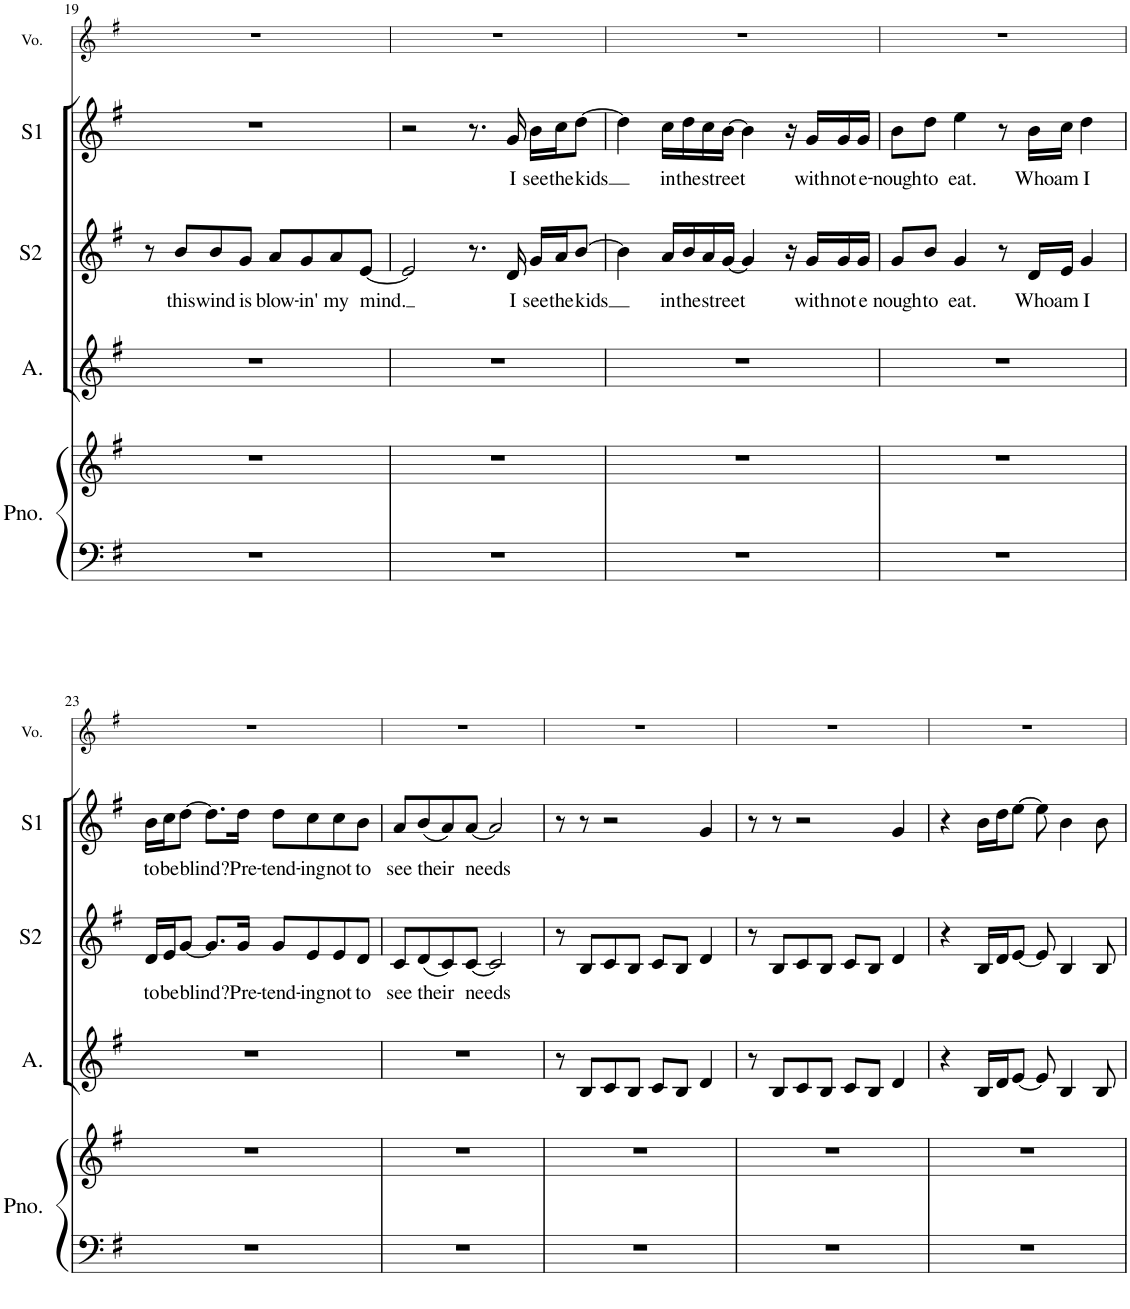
**kern	**kern	**kern	**kern	**text	**kern	**text	**kern
*part5	*part5	*part4	*part3	*part3	*part2	*part2	*part1
*staff6	*staff5	*staff4	*staff3	*staff3	*staff2	*staff2	*staff1
*I"Piano	*	*I"Alto	*I"Soprano 2	*	*I"Soprano 1	*	*I"Voice
*I'Pno.	*	*I'A.	*I'S2	*	*I'S1	*	*I'Vo.
!!LO:PB:g=z
*clefF4	*clefG2	*clefG2	*clefG2	*	*clefG2	*	*clefG2
*	*	*Trd1c2	*	*	*	*	*
*k[f#]	*k[f#]	*k[f#]	*k[f#]	*	*k[f#]	*	*k[f#]
*M4/4	*M4/4	*M4/4	*M4/4	*	*M4/4	*	*M4/4
=19	=19	=19	=19	=19	=19	=19	=19
1r	1r	1r	8r	.	1r	.	1r
!	!	!	!	!LO:LY:b	!	!	!
.	.	.	8b/L	this	.	.	.
!	!	!	!	!LO:LY:b	!	!	!
.	.	.	8b/	wind	.	.	.
!	!	!	!	!LO:LY:b	!	!	!
.	.	.	8g/J	is	.	.	.
!	!	!	!	!LO:LY:b	!	!	!
.	.	.	8a/L	blow-	.	.	.
!	!	!	!	!LO:LY:b	!	!	!
.	.	.	8g/	-in'	.	.	.
!	!	!	!	!LO:LY:b	!	!	!
.	.	.	8a/	my	.	.	.
!	!	!	!	!LO:LY:b	!	!	!
.	.	.	[8e/J	mind.	.	.	.
=20	=20	=20	=20	=20	=20	=20	=20
1r	1r	1r	2e/]	.	2r	.	1r
.	.	.	8.r	.	8.r	.	.
!	!	!	!	!LO:LY:b	!	!LO:LY:b	!
.	.	.	16d/	I	16g/	I	.
!	!	!	!	!LO:LY:b	!	!LO:LY:b	!
.	.	.	16g/LL	see	16b\LL	see	.
!	!	!	!	!LO:LY:b	!	!LO:LY:b	!
.	.	.	16a/J	the	16cc\J	the	.
!	!	!	!	!LO:LY:b	!	!LO:LY:b	!
.	.	.	[8b/J	kids	[8dd\J	kids	.
=21	=21	=21	=21	=21	=21	=21	=21
1r	1r	1r	4b\]	.	4dd\]	.	1r
!	!	!	!	!LO:LY:b	!	!LO:LY:b	!
.	.	.	16a/LL	in	16cc\LL	in	.
!	!	!	!	!LO:LY:b	!	!LO:LY:b	!
.	.	.	16b/	the	16dd\	the	.
!	!	!	!	!LO:LY:b	!	!LO:LY:b	!
.	.	.	16a/	street	16cc\	street	.
.	.	.	[16g/JJ	.	[16b\JJ	.	.
.	.	.	4g/]	.	4b\]	.	.
.	.	.	16r	.	16r	.	.
!	!	!	!	!LO:LY:b	!	!LO:LY:b	!
.	.	.	16g/LL	with	16g/LL	with	.
!	!	!	!	!LO:LY:b	!	!LO:LY:b	!
.	.	.	16g/	not	16g/	not	.
!	!	!	!	!LO:LY:b	!	!LO:LY:b	!
.	.	.	16g/JJ	e	16g/JJ	e-	.
=22	=22	=22	=22	=22	=22	=22	=22
!	!	!	!	!LO:LY:b	!	!LO:LY:b	!
1r	1r	1r	8g/L	-nough	8b\L	-nough	1r
!	!	!	!	!LO:LY:b	!	!LO:LY:b	!
.	.	.	8b/J	to	8dd\J	to	.
!	!	!	!	!LO:LY:b	!	!LO:LY:b	!
.	.	.	4g/	eat.	4ee\	eat.	.
.	.	.	8r	.	8r	.	.
!	!	!	!	!LO:LY:b	!	!LO:LY:b	!
.	.	.	16d/LL	Who	16b\LL	Who	.
!	!	!	!	!LO:LY:b	!	!LO:LY:b	!
.	.	.	16e/JJ	am	16cc\JJ	am	.
!	!	!	!	!LO:LY:b	!	!LO:LY:b	!
.	.	.	4g/	I	4dd\	I	.
!!LO:LB:g=z
=23	=23	=23	=23	=23	=23	=23	=23
!	!	!	!	!LO:LY:b	!	!LO:LY:b	!
1r	1r	1r	16d/LL	to	16b\LL	to	1r
!	!	!	!	!LO:LY:b	!	!LO:LY:b	!
.	.	.	16e/J	be	16cc\J	be	.
!	!	!	!	!LO:LY:b	!	!LO:LY:b	!
.	.	.	[8g/J	blind?	[8dd\J	blind?	.
.	.	.	8.g/L]	.	8.dd\L]	.	.
!	!	!	!	!LO:LY:b	!	!LO:LY:b	!
.	.	.	16g/Jk	Pre-	16dd\Jk	Pre-	.
!	!	!	!	!LO:LY:b	!	!LO:LY:b	!
.	.	.	8g/L	-tend-	8dd\L	-tend-	.
!	!	!	!	!LO:LY:b	!	!LO:LY:b	!
.	.	.	8e/	-ing	8cc\	-ing	.
!	!	!	!	!LO:LY:b	!	!LO:LY:b	!
.	.	.	8e/	not	8cc\	not	.
!	!	!	!	!LO:LY:b	!	!LO:LY:b	!
.	.	.	8d/J	to	8b\J	to	.
=24	=24	=24	=24	=24	=24	=24	=24
!	!	!	!	!LO:LY:b	!	!LO:LY:b	!
1r	1r	1r	8c/L	see	8a/L	see	1r
!	!	!	!	!LO:LY:b	!	!LO:LY:b	!
.	.	.	(8d/	their	(8b/	their	.
.	.	.	8c/)	.	8a/)	.	.
!	!	!	!	!LO:LY:b	!	!LO:LY:b	!
.	.	.	[8c/J	needs	[8a/J	needs	.
.	.	.	2c/]	.	2a/]	.	.
=25	=25	=25	=25	=25	=25	=25	=25
1r	1r	8r	8r	.	8r	.	1r
.	.	8B/L	8B/L	.	8r	.	.
.	.	8c/	8c/	.	2r	.	.
.	.	8B/J	8B/J	.	.	.	.
.	.	8c/L	8c/L	.	.	.	.
.	.	8B/J	8B/J	.	.	.	.
.	.	4d/	4d/	.	4g/	.	.
=26	=26	=26	=26	=26	=26	=26	=26
1r	1r	8r	8r	.	8r	.	1r
.	.	8B/L	8B/L	.	8r	.	.
.	.	8c/	8c/	.	2r	.	.
.	.	8B/J	8B/J	.	.	.	.
.	.	8c/L	8c/L	.	.	.	.
.	.	8B/J	8B/J	.	.	.	.
.	.	4d/	4d/	.	4g/	.	.
=27	=27	=27	=27	=27	=27	=27	=27
1r	1r	4r	4r	.	4r	.	1r
.	.	16B/LL	16B/LL	.	16b\LL	.	.
.	.	16d/J	16d/J	.	16dd\J	.	.
.	.	[8e/J	[8e/J	.	[8ee\J	.	.
.	.	8e/]	8e/]	.	8ee\]	.	.
.	.	4B/	4B/	.	4b\	.	.
.	.	8B/	8B/	.	8b\	.	.
=	=	=	=	=	=	=	=
*-	*-	*-	*-	*-	*-	*-	*-
